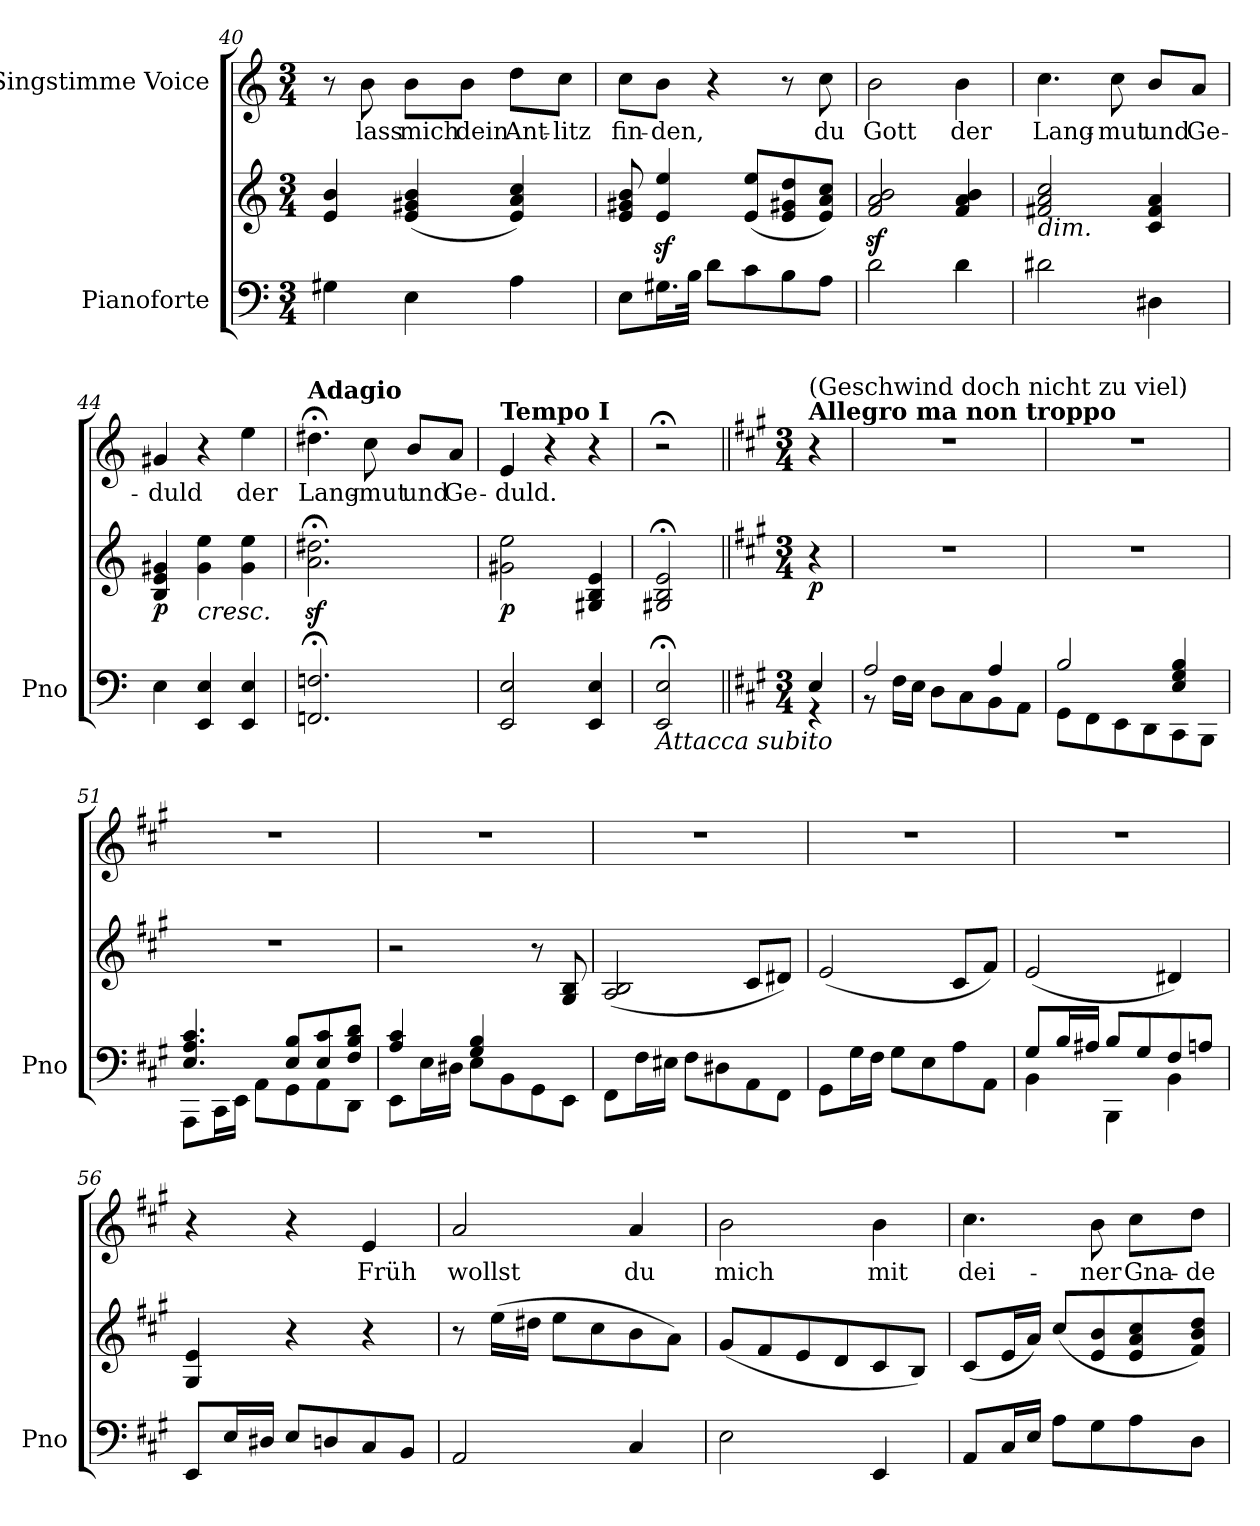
**kern	**kern	**dynam	**kern	**text
*part2	*part2	*part2	*part1	*part1
*staff3	*staff2	*staff2/3	*staff1	*staff1
*I"Pianoforte	*	*	*I"Singstimme Voice	*
*I'Pno	*	*	*	*
!!LO:LB:g=z
*clefF4	*clefG2	*	*clefG2	*
*k[]	*k[]	*	*k[]	*
*M3/4	*M3/4	*	*M3/4	*
=40	=40	=40	=40	=40
4G#X\	4e/ 4b/	.	8r	.
!	!	!	!	!LO:LY:b
.	.	.	8b\	lass
!	!	!	!	!LO:LY:b
4E\	(>4e/ 4g#X/ 4b/	.	8b\L	mich
!	!	!	!	!LO:LY:b
.	.	.	8b\J	dein
!	!	!	!	!LO:LY:b
4A\	4e/ 4a/ 4cc/)	.	8dd\L	Ant-
!	!	!	!	!LO:LY:b
.	.	.	8cc\J	-litz
!!LO:LB:g=z
=41	=41	=41	=41	=41
!	!	!	!	!LO:LY:b
8E\L	8e/ 8g#X/ 8b/	.	8cc\L	fin-
!	!	!	!	!LO:LY:b
16.G#X\L	4e/z< 4ee/z<	.	8b\J	-den,
32B\JJk	.	.	.	.
8d\L	.	.	4r	.
8c\	(8e/ 8ee/L	.	.	.
8B\	8e/ 8g#X/ 8dd/	.	8r	.
!	!	!	!	!LO:LY:b
8A\J	8e/ 8a/ 8cc/J)	.	8cc\	du
=42	=42	=42	=42	=42
!	!	!	!	!LO:LY:b
2d\	2f/z< 2a/z< 2b/z<	.	2b\	Gott
!	!	!	!	!LO:LY:b
4d\	4f/ 4a/ 4b/	.	4b\	der
=43	=43	=43	=43	=43
!	!LO:TX:b:i:t=dim.	!	!	!
!	!	!	!	!LO:LY:b
2d#X\	2f#X/ 2a/ 2cc/	.	4.cc\	Lang-
!	!	!	!	!LO:LY:b
.	.	.	8cc\	-mut
!	!	!	!	!LO:LY:b
4D#X\	4c/ 4f#/ 4a/	.	8b/L	und
!	!	!	!	!LO:LY:b
.	.	.	8a/J	Ge-
=44	=44	=44	=44	=44
!	!	!LO:DY:b	!	!LO:LY:b
4E\	4B/ 4e/ 4g#X/	p	4g#X/	-duld
!	!LO:TX:b:i:t=cresc.	!	!	!
4EE/ 4E/	4g#\ 4ee\	.	4r	.
!	!	!	!	!LO:LY:b
4EE/ 4E/	4g#\ 4ee\	.	4ee\	der
=45	=45	=45	=45	=45
!	!	!	!LO:TX:a:B:t=Adagio	!
!	!	!	!	!LO:LY:b
2.FFn/; 2.Fn/;	2.a\z<;< 2.dd#X\z<;<	.	4.dd#X;<\	Lang-
!	!	!	!	!LO:LY:b
.	.	.	8cc\	-mut
!	!	!	!	!LO:LY:b
.	.	.	8b/L	und
!	!	!	!	!LO:LY:b
.	.	.	8a/J	Ge-
=46	=46	=46	=46	=46
!	!	!	!LO:TX:a:B:t=Tempo I	!
!	!	!LO:DY:b	!	!LO:LY:b
2EE/ 2E/	2g#X\ 2ee\	p	4e/	-duld.
.	.	.	4r	.
4EE/ 4E/	4G#X/ 4B/ 4e/	.	4r	.
=47	=47	=47	=47	=47
!LO:TX:b:i:t=Attacca subito	!	!	!	!
2EE/; 2E/;	2G#X/;< 2B/;< 2e/;<	.	2r;<	.
!!LO:PB:g=z
=48||	=48||	=48||	=48||	=48||
*k[f#c#g#]	*k[f#c#g#]	*	*k[f#c#g#]	*
*M3/4	*M3/4	*	*M3/4	*
*^	*	*	*	*
!	!	!	!	!LO:TX:a:B:t=Allegro ma non troppo	!
!	!	!	!	!LO:TX:a:t=(Geschwind doch nicht zu viel)	!
!	!	!	!LO:DY:b	!	!
4E/	4r	4r	p	4r	.
=49	=49	=49	=49	=49	=49
2A/	8r	2.r	.	2.r	.
.	16F#\LL	.	.	.	.
.	16E\JJ	.	.	.	.
.	8D\L	.	.	.	.
.	8C#\	.	.	.	.
4A/	8BB\	.	.	.	.
.	8AA\J	.	.	.	.
=50	=50	=50	=50	=50	=50
2B/	8GG#\L	2.r	.	2.r	.
.	8FF#\	.	.	.	.
.	8EE\	.	.	.	.
.	8DD\	.	.	.	.
4E/ 4G#/ 4B/	8CC#\	.	.	.	.
.	8BBB\J	.	.	.	.
=51	=51	=51	=51	=51	=51
4.E/ 4.A/ 4.c#/	8AAA\L	2.r	.	2.r	.
.	16CC#\L	.	.	.	.
.	16EE\JJ	.	.	.	.
.	8AA\L	.	.	.	.
8E/ 8B/L	8GG#\	.	.	.	.
8E/ 8c#/	8AA\	.	.	.	.
8F#/ 8B/ 8d/J	8DD\J	.	.	.	.
=52	=52	=52	=52	=52	=52
4A/ 4c#/	8EE\L	2r	.	2.r	.
.	16E\L	.	.	.	.
.	16D#X\JJ	.	.	.	.
4G#/ 4B/	8E\L	.	.	.	.
.	8BB\	.	.	.	.
4ryy	8GG#\	8r	.	.	.
.	8EE\J	8G#/ 8B/	.	.	.
*v	*v	*	*	*	*
!!LO:LB:g=z
=53	=53	=53	=53	=53
8FF#\L	(2A/ 2B/	.	2.r	.
16F#\L	.	.	.	.
16E#X\JJ	.	.	.	.
8F#\L	.	.	.	.
8D#X\	.	.	.	.
8AA\	8c#/L	.	.	.
8FF#\J	8d#X/J)	.	.	.
=54	=54	=54	=54	=54
8GG#\L	(2e/	.	2.r	.
16G#\L	.	.	.	.
16F#\JJ	.	.	.	.
8G#\L	.	.	.	.
8E\	.	.	.	.
8A\	8c#/L	.	.	.
8AA\J	8f#/J)	.	.	.
!!LO:LB:g=z
=55	=55	=55	=55	=55
*^	*	*	*	*
8G#/L	4BB\	(2e/	.	2.r	.
16B/L	.	.	.	.	.
16A#X/JJ	.	.	.	.	.
8B/L	4BBB\	.	.	.	.
8G#/	.	.	.	.	.
8F#/	4BB\	4d#X/)	.	.	.
8An/J	.	.	.	.	.
*v	*v	*	*	*	*
=56	=56	=56	=56	=56
8EE/L	4G#/ 4e/	.	4r	.
16E/L	.	.	.	.
16D#X/JJ	.	.	.	.
8E/L	4r	.	4r	.
8Dn/	.	.	.	.
!	!	!	!	!LO:LY:b
8C#/	4r	.	4e/	Früh
8BB/J	.	.	.	.
=57	=57	=57	=57	=57
!	!	!	!	!LO:LY:b
2AA/	8r	.	2a/	wollst
.	(16ee\LL	.	.	.
.	16dd#X\JJ	.	.	.
.	8ee\L	.	.	.
.	8cc#\	.	.	.
!	!	!	!	!LO:LY:b
4C#/	8b\	.	4a/	du
.	8a\J)	.	.	.
=58	=58	=58	=58	=58
!	!	!	!	!LO:LY:b
2E\	(8g#/L	.	2b\	mich
.	8f#/	.	.	.
.	8e/	.	.	.
.	8d/	.	.	.
!	!	!	!	!LO:LY:b
4EE/	8c#/	.	4b\	mit
.	8B/J)	.	.	.
=59	=59	=59	=59	=59
!	!	!	!	!LO:LY:b
8AA/L	(8c#/L	.	4.cc#\	dei-
16C#/L	16e/L	.	.	.
16E/JJ	16a/JJ)	.	.	.
8A\L	(8cc#/L	.	.	.
!	!	!	!	!LO:LY:b
8G#\	8e/ 8b/	.	8b\	-ner
!	!	!	!	!LO:LY:b
8A\	8e/ 8a/ 8cc#/	.	8cc#\L	Gna-
!	!	!	!	!LO:LY:b
8D\J	8f#/ 8b/ 8dd/J)	.	8dd\J	-de
=	=	=	=	=
*-	*-	*-	*-	*-
